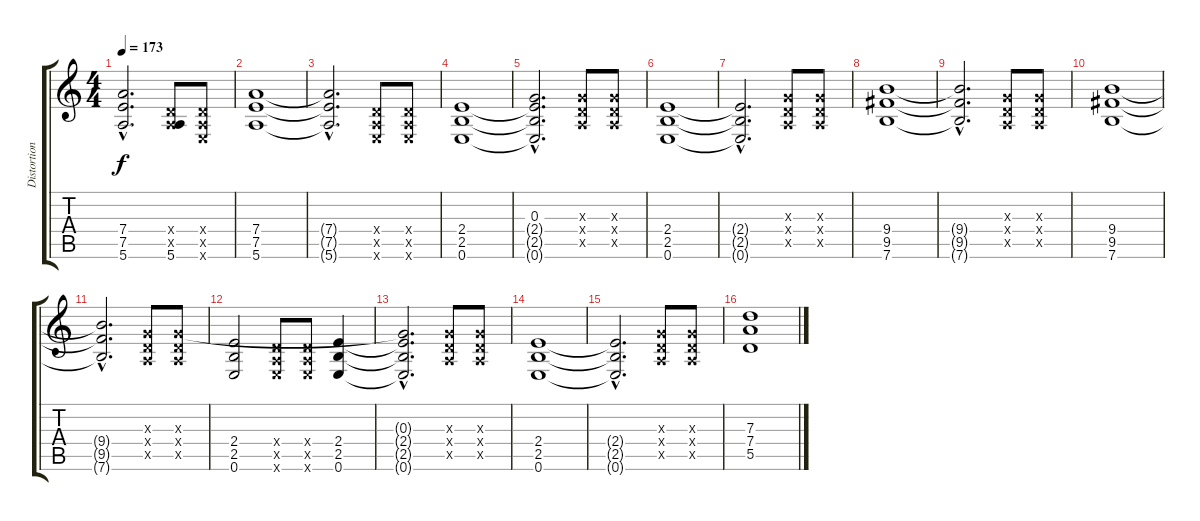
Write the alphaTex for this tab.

\track ("Distortion" "Distortion") {instrument overdrivenguitar}
\staff {score tabs}
\tuning (E4 B3 G3 D3 A2 E2) {hide}
\ts (4 4)
\tempo 173
\clef g2
\ks c
(7.4{hac t} 7.5{hac t} 5.6{hac t}).2{d dy f} (0.4{x} 0.5{x} 5.6).8 (0.4{x} 0.5{x} 0.6{x}).8 |
(7.4 7.5 5.6).1 |
(7.4{hac t} 7.5{hac t} 5.6{hac t}).2{d} (0.4{x} 0.5{x} 0.6{x}).8 (0.4{x} 0.5{x} 0.6{x}).8 |
(2.4 2.5 0.6).1 |
(0.3{hac} 2.4{hac t} 2.5{hac t} 0.6{hac t}).2{d} (0.3{x} 0.4{x} 0.5{x}).8 (0.3{x} 0.4{x} 0.5{x}).8 |
(2.4 2.5 0.6).1 |
(2.4{hac t} 2.5{hac t} 0.6{hac t}).2{d} (0.3{x} 0.4{x} 0.5{x}).8 (0.3{x} 0.4{x} 0.5{x}).8 |
(9.4 9.5 7.6).1 |
(9.4{hac t} 9.5{hac t} 7.6{hac t}).2{d} (0.3{x} 0.4{x} 0.5{x}).8 (0.3{x} 0.4{x} 0.5{x}).8 |
(9.4 9.5 7.6).1 |
(9.4{hac t} 9.5{hac t} 7.6{hac t}).2{d} (0.3{x} 0.4{x} 0.5{x}).8 (0.3{x} 0.4{x} 0.5{x}).8 |
(2.4 2.5 0.6).2 (0.4{x} 0.5{x} 0.6{x}).8 (0.4{x} 0.5{x} 0.6{x}).8 (2.4 2.5 0.6).4 |
(0.3{hac t} 2.4{hac t} 2.5{hac t} 0.6{hac t}).2{d} (0.3{x} 0.4{x} 0.5{x}).8 (0.3{x} 0.4{x} 0.5{x}).8 |
(2.4 2.5 0.6).1 |
(2.4{hac t} 2.5{hac t} 0.6{hac t}).2{d} (0.3{x} 0.4{x} 0.5{x}).8 (0.3{x} 0.4{x} 0.5{x}).8 |
(7.3 7.4 5.5).1
